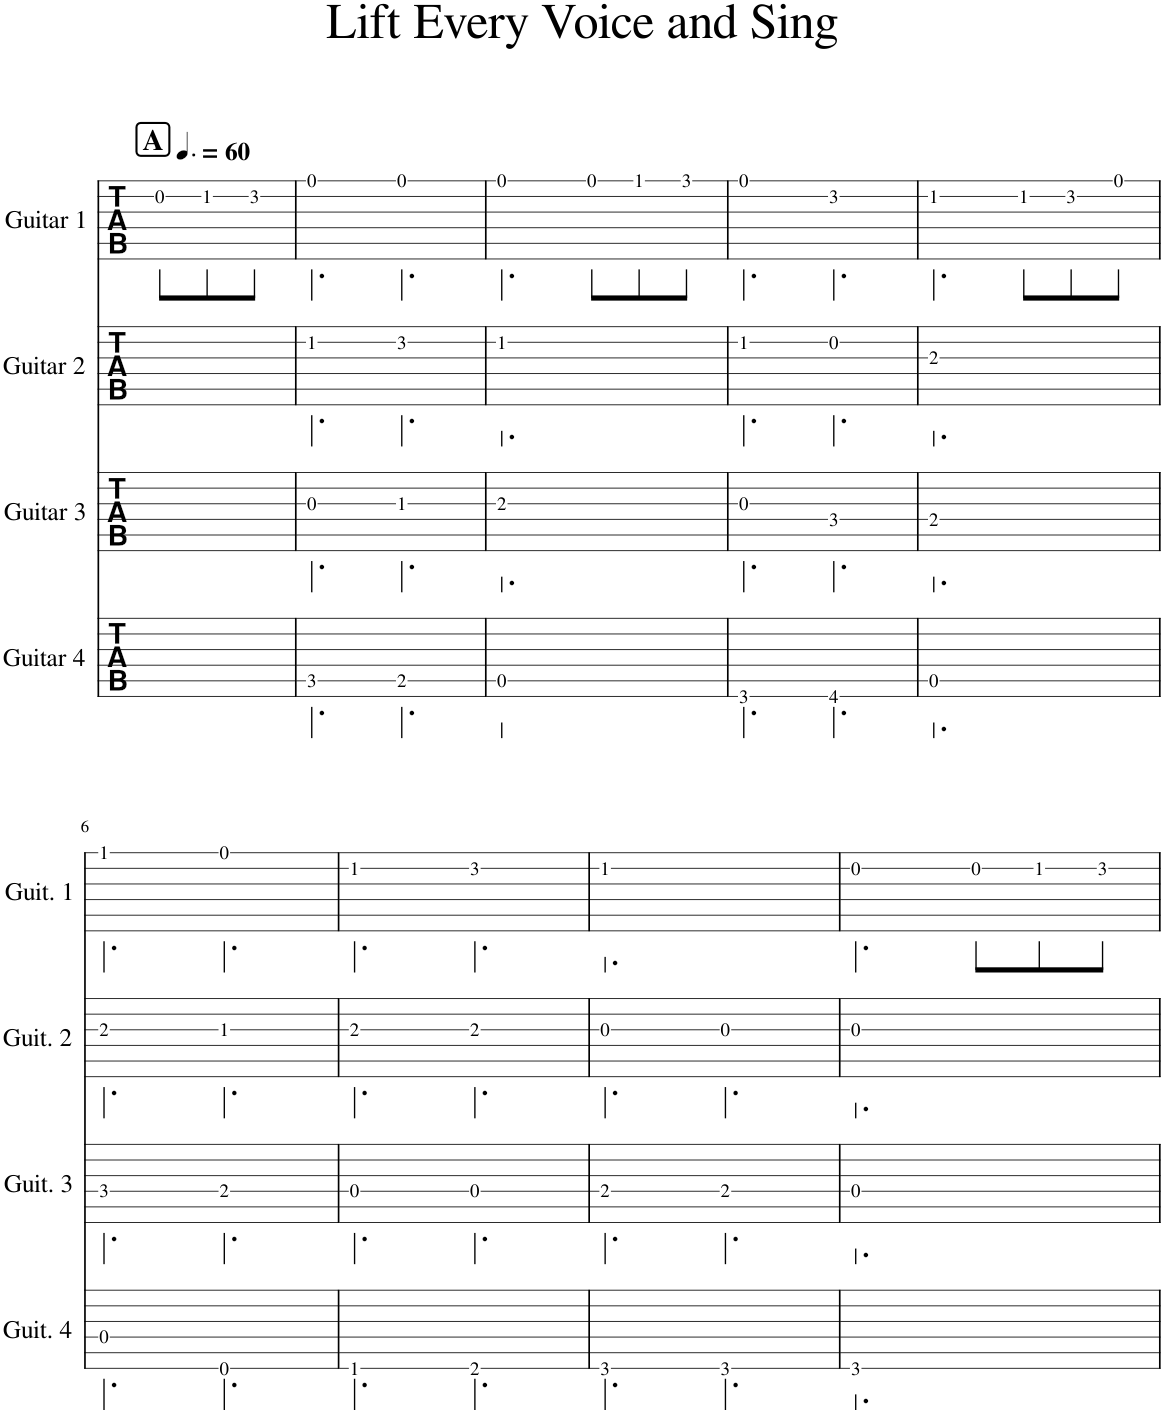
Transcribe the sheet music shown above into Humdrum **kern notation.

**kern	**kern	**kern	**kern
*part4	*part3	*part2	*part1
*staff4	*staff3	*staff2	*staff1
*I"Guitar 4	*I"Guitar 3	*I"Guitar 2	*I"Guitar 1
*I'Guit. 4	*I'Guit. 3	*I'Guit. 2	*I'Guit. 1
*stria6	*stria6	*stria6	*stria6
*	*	*	*
*k[]	*k[]	*k[]	*k[]
*M6/8	*M6/8	*M6/8	*M6/8
*MM90	*MM90	*MM90	*MM90
!!LO:REH:place=s1:a:B:cj:fs=14:t=A
=1	=1	=1	=1
4r	4r	4r	8B\L
.	.	.	8c\
8r	8r	8r	8d\J
=2	=2	=2	=2
4.C\	4.G\	4.c\	4.e\
4.BB\	4.G#\	4.d\	4.e\
=3	=3	=3	=3
2AA\	2.A\	2.c\	4.e\
.	.	.	8e\L
8r	.	.	8f\
8r	.	.	8g\J
=4	=4	=4	=4
4.GG\	4.G\	4.c\	4.e\
4.GG#\	4.F\	4.B\	4.d\
=5	=5	=5	=5
2.AA\	2.E\	2.A\	4.c\
.	.	.	8c\L
.	.	.	8d\
.	.	.	8e\J
!!LO:LB:g=z
=6	=6	=6	=6
4.D\	4.F\	4.A\	4.f\
4.EE\	4.E\	4.G#\	4.e\
=7	=7	=7	=7
4.FF\	4.D\	4.A\	4.c\
4.FF#\	4.D\	4.A\	4.d\
=8	=8	=8	=8
4.GG\	4.E\	4.G\	2.c\
4.GG\	4.E\	4.G\	.
=9	=9	=9	=9
2.GG\	2.D\	2.G\	4.B\
.	.	.	8B\L
.	.	.	8c\
.	.	.	8d\J
=	=	=	=
*-	*-	*-	*-
